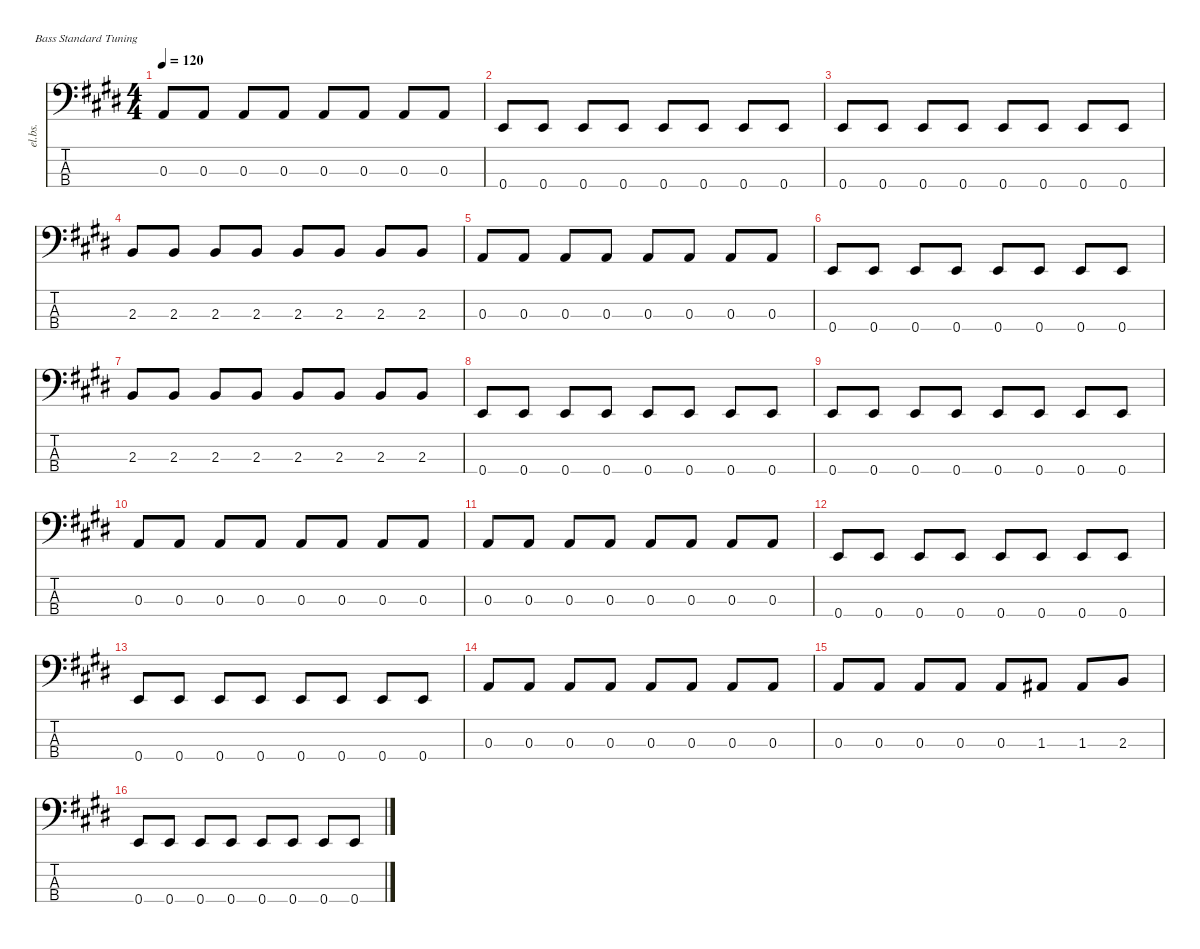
\defaultSystemsLayout 4
\hideDynamics
\bracketExtendMode nobrackets
\track ("Bass" "el.bs.") {instrument electricbassfinger}
\staff {score tabs}
\tuning (G2 D2 A1 E1)
\ts (4 4)
\tempo 120
\clef f4
\ks e
0.3{acc forcenatural}.8{dy ff beam Up} 0.3{acc forcenatural}.8{dy f beam Up} 0.3{acc forcenatural}.8{beam Up} 0.3{acc forcenatural}.8{beam Up} 0.3{acc forcenatural}.8{dy ff beam Up} 0.3{acc forcenatural}.8{dy f beam Up} 0.3{acc forcenatural}.8{dy mf beam Up} 0.3{acc forcenatural}.8{dy f beam Up} |
0.4{acc forcenatural}.8{dy ff beam Up} 0.4{acc forcenatural}.8{dy f beam Up} 0.4{acc forcenatural}.8{beam Up} 0.4{acc forcenatural}.8{beam Up} 0.4{acc forcenatural}.8{beam Up} 0.4{acc forcenatural}.8{beam Up} 0.4{acc forcenatural}.8{beam Up} 0.4{acc forcenatural}.8{beam Up} |
0.4{acc forcenatural}.8{dy ff beam Up} 0.4{acc forcenatural}.8{dy f beam Up} 0.4{acc forcenatural}.8{beam Up} 0.4{acc forcenatural}.8{beam Up} 0.4{acc forcenatural}.8{beam Up} 0.4{acc forcenatural}.8{beam Up} 0.4{acc forcenatural}.8{beam Up} 0.4{acc forcenatural}.8{beam Up} |
2.3{acc forcenatural}.8{dy ff beam Up} 2.3{acc forcenatural}.8{dy f beam Up} 2.3{acc forcenatural}.8{beam Up} 2.3{acc forcenatural}.8{beam Up} 2.3{acc forcenatural}.8{dy ff beam Up} 2.3{acc forcenatural}.8{dy f beam Up} 2.3{acc forcenatural}.8{dy mf beam Up} 2.3{acc forcenatural}.8{dy f beam Up} |
0.3{acc forcenatural}.8{dy ff beam Up} 0.3{acc forcenatural}.8{dy f beam Up} 0.3{acc forcenatural}.8{beam Up} 0.3{acc forcenatural}.8{beam Up} 0.3{acc forcenatural}.8{dy ff beam Up} 0.3{acc forcenatural}.8{dy f beam Up} 0.3{acc forcenatural}.8{dy mf beam Up} 0.3{acc forcenatural}.8{dy f beam Up} |
0.4{acc forcenatural}.8{dy ff beam Up} 0.4{acc forcenatural}.8{dy f beam Up} 0.4{acc forcenatural}.8{beam Up} 0.4{acc forcenatural}.8{beam Up} 0.4{acc forcenatural}.8{beam Up} 0.4{acc forcenatural}.8{beam Up} 0.4{acc forcenatural}.8{beam Up} 0.4{acc forcenatural}.8{beam Up} |
2.3{acc forcenatural}.8{dy ff beam Up} 2.3{acc forcenatural}.8{dy f beam Up} 2.3{acc forcenatural}.8{beam Up} 2.3{acc forcenatural}.8{beam Up} 2.3{acc forcenatural}.8{dy ff beam Up} 2.3{acc forcenatural}.8{dy f beam Up} 2.3{acc forcenatural}.8{dy mf beam Up} 2.3{acc forcenatural}.8{dy f beam Up} |
0.4{acc forcenatural}.8{dy ff beam Up} 0.4{acc forcenatural}.8{dy f beam Up} 0.4{acc forcenatural}.8{beam Up} 0.4{acc forcenatural}.8{beam Up} 0.4{acc forcenatural}.8{beam Up} 0.4{acc forcenatural}.8{beam Up} 0.4{acc forcenatural}.8{beam Up} 0.4{acc forcenatural}.8{beam Up} |
0.4{acc forcenatural}.8{dy ff beam Up} 0.4{acc forcenatural}.8{dy f beam Up} 0.4{acc forcenatural}.8{beam Up} 0.4{acc forcenatural}.8{beam Up} 0.4{acc forcenatural}.8{beam Up} 0.4{acc forcenatural}.8{beam Up} 0.4{acc forcenatural}.8{beam Up} 0.4{acc forcenatural}.8{beam Up} |
0.3{acc forcenatural}.8{dy ff beam Up} 0.3{acc forcenatural}.8{dy f beam Up} 0.3{acc forcenatural}.8{beam Up} 0.3{acc forcenatural}.8{beam Up} 0.3{acc forcenatural}.8{dy ff beam Up} 0.3{acc forcenatural}.8{dy f beam Up} 0.3{acc forcenatural}.8{dy mf beam Up} 0.3{acc forcenatural}.8{dy f beam Up} |
0.3{acc forcenatural}.8{dy ff beam Up} 0.3{acc forcenatural}.8{dy f beam Up} 0.3{acc forcenatural}.8{beam Up} 0.3{acc forcenatural}.8{beam Up} 0.3{acc forcenatural}.8{dy ff beam Up} 0.3{acc forcenatural}.8{dy f beam Up} 0.3{acc forcenatural}.8{dy mf beam Up} 0.3{acc forcenatural}.8{dy f beam Up} |
0.4{acc forcenatural}.8{dy ff beam Up} 0.4{acc forcenatural}.8{dy f beam Up} 0.4{acc forcenatural}.8{beam Up} 0.4{acc forcenatural}.8{beam Up} 0.4{acc forcenatural}.8{beam Up} 0.4{acc forcenatural}.8{beam Up} 0.4{acc forcenatural}.8{beam Up} 0.4{acc forcenatural}.8{beam Up} |
0.4{acc forcenatural}.8{dy ff beam Up} 0.4{acc forcenatural}.8{dy f beam Up} 0.4{acc forcenatural}.8{beam Up} 0.4{acc forcenatural}.8{beam Up} 0.4{acc forcenatural}.8{beam Up} 0.4{acc forcenatural}.8{beam Up} 0.4{acc forcenatural}.8{beam Up} 0.4{acc forcenatural}.8{beam Up} |
0.3{acc forcenatural}.8{dy ff beam Up} 0.3{acc forcenatural}.8{dy f beam Up} 0.3{acc forcenatural}.8{beam Up} 0.3{acc forcenatural}.8{beam Up} 0.3{acc forcenatural}.8{dy ff beam Up} 0.3{acc forcenatural}.8{dy f beam Up} 0.3{acc forcenatural}.8{dy mf beam Up} 0.3{acc forcenatural}.8{dy f beam Up} |
0.3{acc forcenatural}.8{dy ff beam Up} 0.3{acc forcenatural}.8{dy f beam Up} 0.3{acc forcenatural}.8{beam Up} 0.3{acc forcenatural}.8{beam Up} 0.3{acc forcenatural}.8{dy ff beam Up} 1.3{acc #}.8{dy f beam Up} 1.3{acc #}.8{dy mf beam Up} 2.3{acc forcenatural}.8{dy f beam Up} |
0.4{acc forcenatural}.8{dy ff beam Up} 0.4{acc forcenatural}.8{dy f beam Up} 0.4{acc forcenatural}.8{beam Up} 0.4{acc forcenatural}.8{beam Up} 0.4{acc forcenatural}.8{beam Up} 0.4{acc forcenatural}.8{beam Up} 0.4{acc forcenatural}.8{beam Up} 0.4{acc forcenatural}.8{beam Up}
